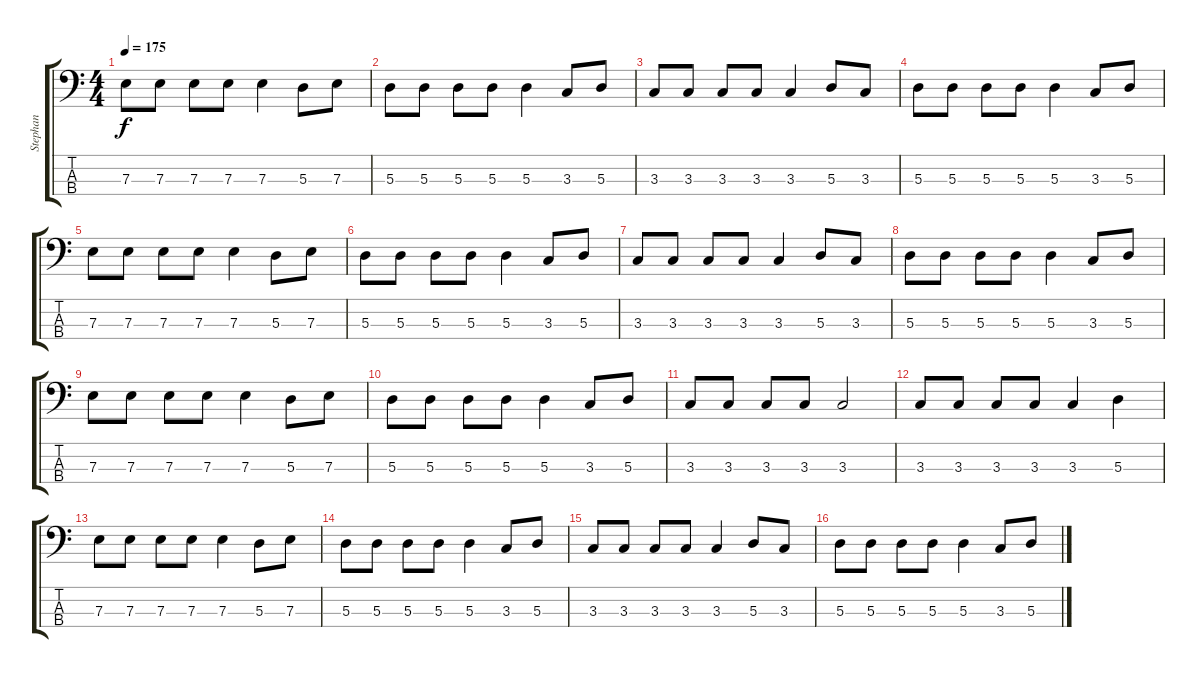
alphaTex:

\track ("Stephan" "Stephan") {instrument electricbasspick}
\staff {score tabs}
\tuning (G2 D2 A1 E1) {hide}
\ts (4 4)
\tempo 175
\clef f4
\ks c
7.3.8{dy f} 7.3.8 7.3.8 7.3.8 7.3.4 5.3.8 7.3.8 |
5.3.8 5.3.8 5.3.8 5.3.8 5.3.4 3.3.8 5.3.8 |
3.3.8 3.3.8 3.3.8 3.3.8 3.3.4 5.3.8 3.3.8 |
5.3.8 5.3.8 5.3.8 5.3.8 5.3.4 3.3.8 5.3.8 |
7.3.8 7.3.8 7.3.8 7.3.8 7.3.4 5.3.8 7.3.8 |
5.3.8 5.3.8 5.3.8 5.3.8 5.3.4 3.3.8 5.3.8 |
3.3.8 3.3.8 3.3.8 3.3.8 3.3.4 5.3.8 3.3.8 |
5.3.8 5.3.8 5.3.8 5.3.8 5.3.4 3.3.8 5.3.8 |
7.3.8 7.3.8 7.3.8 7.3.8 7.3.4 5.3.8 7.3.8 |
5.3.8 5.3.8 5.3.8 5.3.8 5.3.4 3.3.8 5.3.8 |
3.3.8 3.3.8 3.3.8 3.3.8 3.3.2 |
3.3.8 3.3.8 3.3.8 3.3.8 3.3.4 5.3.4 |
7.3.8 7.3.8 7.3.8 7.3.8 7.3.4 5.3.8 7.3.8 |
5.3.8 5.3.8 5.3.8 5.3.8 5.3.4 3.3.8 5.3.8 |
3.3.8 3.3.8 3.3.8 3.3.8 3.3.4 5.3.8 3.3.8 |
5.3.8 5.3.8 5.3.8 5.3.8 5.3.4 3.3.8 5.3.8
